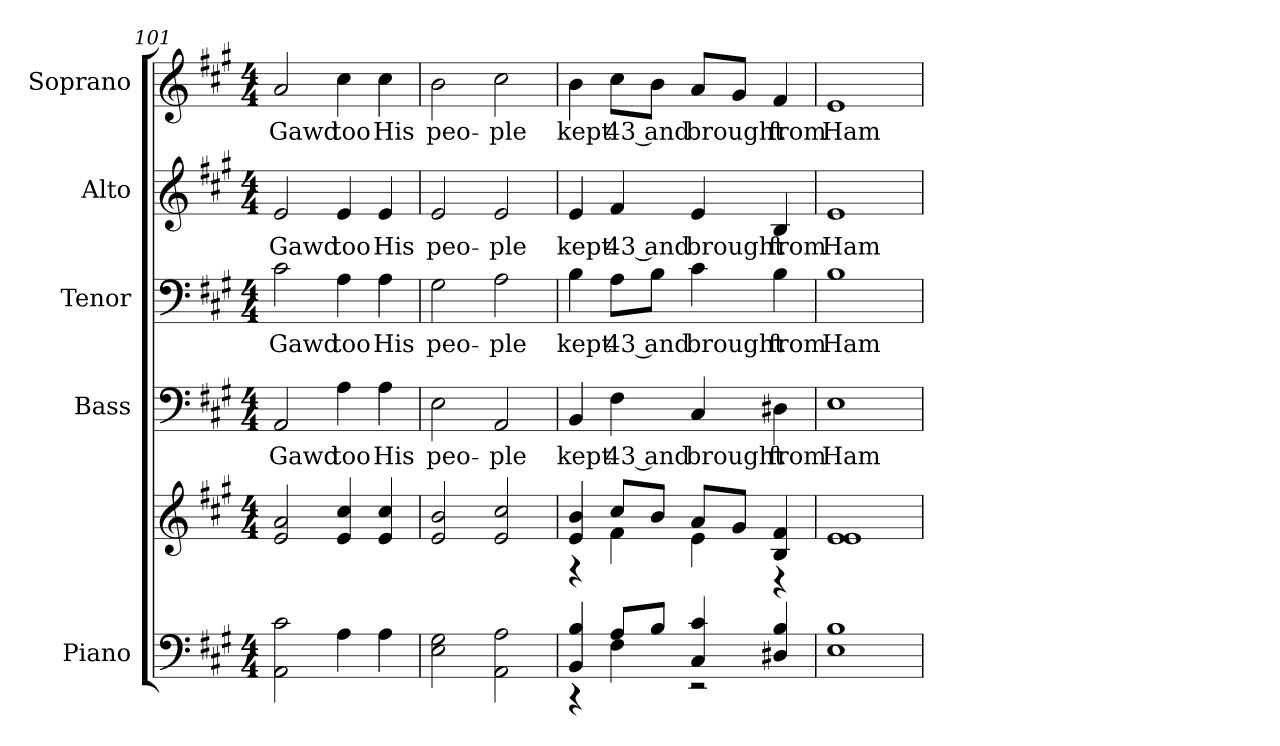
**kern	**kern	**kern	**text	**kern	**text	**kern	**text	**kern	**text
*part5	*part5	*part4	*part4	*part3	*part3	*part2	*part2	*part1	*part1
*staff6	*staff5	*staff4	*staff4	*staff3	*staff3	*staff2	*staff2	*staff1	*staff1
*I"Piano	*	*I"Bass	*	*I"Tenor	*	*I"Alto	*	*I"Soprano	*
*I'Pno.	*	*I'B.	*	*I'T.	*	*I'A.	*	*I'S.	*
!!LO:LB:g=z
*clefF4	*clefG2	*clefF4	*	*clefF4	*	*clefG2	*	*clefG2	*
*k[f#c#g#]	*k[f#c#g#]	*k[f#c#g#]	*	*k[f#c#g#]	*	*k[f#c#g#]	*	*k[f#c#g#]	*
*A:	*A:	*A:	*	*A:	*	*A:	*	*A:	*
*M4/4	*M4/4	*M4/4	*	*M4/4	*	*M4/4	*	*M4/4	*
=101	=101	=101	=101	=101	=101	=101	=101	=101	=101
!	!	!	!LO:LY:b:color=#000000	!	!	!	!	!	!
!	!	!	!	!	!LO:LY:b:color=#000000	!	!	!	!
!	!	!	!	!	!	!	!LO:LY:b:color=#000000	!	!
!	!	!	!	!	!	!	!	!	!LO:LY:b:color=#000000
2AAi\ 2c#i	2ei/ 2ai	2AAi/	Gawd	2c#i\	Gawd	2ei/	Gawd	2ai/	Gawd
!	!	!	!LO:LY:b:color=#000000	!	!	!	!	!	!
!	!	!	!	!	!LO:LY:b:color=#000000	!	!	!	!
!	!	!	!	!	!	!	!LO:LY:b:color=#000000	!	!
!	!	!	!	!	!	!	!	!	!LO:LY:b:color=#000000
4Ai\	4ei/ 4cc#i	4Ai\	too	4Ai\	too	4ei/	too	4cc#i\	too
!	!	!	!LO:LY:b:color=#000000	!	!	!	!	!	!
!	!	!	!	!	!LO:LY:b:color=#000000	!	!	!	!
!	!	!	!	!	!	!	!LO:LY:b:color=#000000	!	!
!	!	!	!	!	!	!	!	!	!LO:LY:b:color=#000000
4Ai\	4ei/ 4cc#i	4Ai\	His	4Ai\	His	4ei/	His	4cc#i\	His
=102	=102	=102	=102	=102	=102	=102	=102	=102	=102
!	!	!	!LO:LY:b:color=#000000	!	!	!	!	!	!
!	!	!	!	!	!LO:LY:b:color=#000000	!	!	!	!
!	!	!	!	!	!	!	!LO:LY:b:color=#000000	!	!
!	!	!	!	!	!	!	!	!	!LO:LY:b:color=#000000
2Ei\ 2G#i	2ei/ 2bi	2Ei\	peo-	2G#i\	peo-	2ei/	peo-	2bi\	peo-
!	!	!	!LO:LY:b:color=#000000	!	!	!	!	!	!
!	!	!	!	!	!LO:LY:b:color=#000000	!	!	!	!
!	!	!	!	!	!	!	!LO:LY:b:color=#000000	!	!
!	!	!	!	!	!	!	!	!	!LO:LY:b:color=#000000
2AAi\ 2Ai	2ei/ 2cc#i	2AAi/	-ple	2Ai\	-ple	2ei/	-ple	2cc#i\	-ple
=103	=103	=103	=103	=103	=103	=103	=103	=103	=103
*^	*^	*	*	*	*	*	*	*	*
!	!	!	!	!	!LO:LY:b:color=#000000	!	!	!	!	!	!
!	!	!	!	!	!	!	!LO:LY:b:color=#000000	!	!	!	!
!	!	!	!	!	!	!	!	!	!LO:LY:b:color=#000000	!	!
!	!	!	!	!	!	!	!	!	!	!	!LO:LY:b:color=#000000
4BBi/ 4Bi	4r	4ei/ 4bi	4r	4BBi/	kept	4Bi\	kept	4ei/	kept	4bi\	kept
!	!	!	!	!	!LO:LY:b:color=#000000	!	!	!	!	!	!
!	!	!	!	!	!	!	!LO:LY:b:color=#000000	!	!	!	!
!	!	!	!	!	!	!	!	!	!LO:LY:b:color=#000000	!	!
!	!	!	!	!	!	!	!	!	!	!	!LO:LY:b:color=#000000
8Ai/L	4F#i\	8cc#i/L	4f#i\	4F#i\	43 and	8Ai\L	43 and	4f#i/	43 and	8cc#i\L	43 and
8Bi/J	.	8bi/J	.	.	.	8Bi\J	.	.	.	8bi\J	.
!	!	!	!	!	!LO:LY:b:color=#000000	!	!	!	!	!	!
!	!	!	!	!	!	!	!LO:LY:b:color=#000000	!	!	!	!
!	!	!	!	!	!	!	!	!	!LO:LY:b:color=#000000	!	!
!	!	!	!	!	!	!	!	!	!	!	!LO:LY:b:color=#000000
4C#i/ 4c#i	2r	8ai/L	4ei\	4C#i/	brought	4c#i\	brought	4ei/	brought	8ai/L	brought
.	.	8g#i/J	.	.	.	.	.	.	.	8g#i/J	.
!	!	!	!	!	!LO:LY:b:color=#000000	!	!	!	!	!	!
!	!	!	!	!	!	!	!LO:LY:b:color=#000000	!	!	!	!
!	!	!	!	!	!	!	!	!	!LO:LY:b:color=#000000	!	!
!	!	!	!	!	!	!	!	!	!	!	!LO:LY:b:color=#000000
4D#Xi/ 4Bi	.	4Bi/ 4f#i	4r	4D#Xi\	from	4Bi\	from	4Bi/	from	4f#i/	from
*v	*v	*	*	*	*	*	*	*	*	*	*
*	*v	*v	*	*	*	*	*	*	*	*
=104	=104	=104	=104	=104	=104	=104	=104	=104	=104
*	*^	*	*	*	*	*	*	*	*
!	!	!	!	!LO:LY:b:color=#000000	!	!	!	!	!	!
*	*v	*v	*	*	*	*	*	*	*	*
*	*^	*	*	*	*	*	*	*	*
!	!	!	!	!	!	!LO:LY:b:color=#000000	!	!	!	!
*	*v	*v	*	*	*	*	*	*	*	*
*	*^	*	*	*	*	*	*	*	*
!	!	!	!	!	!	!	!	!LO:LY:b:color=#000000	!	!
*	*v	*v	*	*	*	*	*	*	*	*
*	*^	*	*	*	*	*	*	*	*
!	!	!	!	!	!	!	!	!	!	!LO:LY:b:color=#000000
*	*v	*v	*	*	*	*	*	*	*	*
1Ei 1Bi	1ei 1ei	1Ei	Ham	1Bi	Ham	1ei	Ham	1ei	Ham
=	=	=	=	=	=	=	=	=	=
*-	*-	*-	*-	*-	*-	*-	*-	*-	*-
